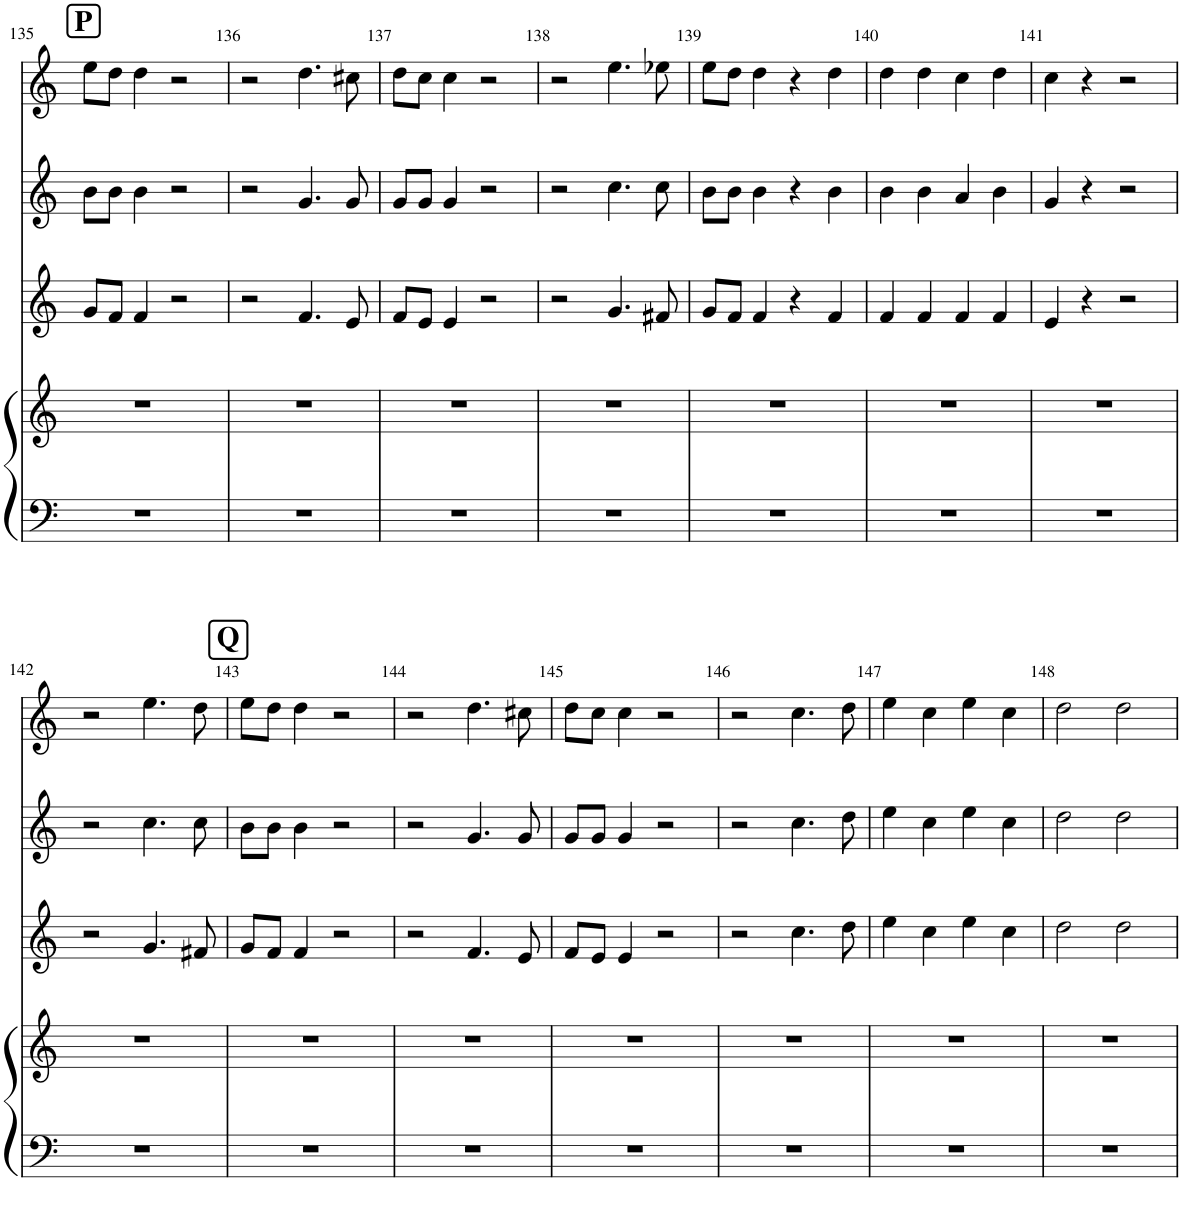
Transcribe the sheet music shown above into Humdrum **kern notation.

**kern	**kern	**kern	**kern	**kern
*part4	*part4	*part3	*part2	*part1
*staff5	*staff4	*staff3	*staff2	*staff1
*I"Piano	*	*I"Piano	*I"Piano	*I"Piano
*I'Pno	*	*I'Pno	*I'Pno	*I'Pno
!!LO:PB:g=z
*clefF4	*clefG2	*clefG2	*clefG2	*clefG2
*k[]	*k[]	*k[]	*k[]	*k[]
*M2/2	*M2/2	*M2/2	*M2/2	*M2/2
*met(c|)	*met(c|)	*met(c|)	*met(c|)	*met(c|)
!!LO:REH:place=s1:a:B:cj:fs=14:t=P
=135	=135	=135	=135	=135
1r	1r	8g/L	8b\L	8ee\L
.	.	8f/J	8b\J	8dd\J
.	.	4f/	4b\	4dd\
.	.	2r	2r	2r
=136	=136	=136	=136	=136
1r	1r	2r	2r	2r
.	.	4.f/	4.g/	4.dd\
.	.	8e/	8g/	8cc#X\
=137	=137	=137	=137	=137
1r	1r	8f/L	8g/L	8dd\L
.	.	8e/J	8g/J	8cc\J
.	.	4e/	4g/	4cc\
.	.	2r	2r	2r
=138	=138	=138	=138	=138
1r	1r	2r	2r	2r
.	.	4.g/	4.cc\	4.ee\
.	.	8f#X/	8cc\	8ee-X\
=139	=139	=139	=139	=139
1r	1r	8g/L	8b\L	8ee\L
.	.	8f/J	8b\J	8dd\J
.	.	4f/	4b\	4dd\
.	.	4r	4r	4r
.	.	4f/	4b\	4dd\
=140	=140	=140	=140	=140
1r	1r	4f/	4b\	4dd\
.	.	4f/	4b\	4dd\
.	.	4f/	4a/	4cc\
.	.	4f/	4b\	4dd\
=141	=141	=141	=141	=141
1r	1r	4e/	4g/	4cc\
.	.	4r	4r	4r
.	.	2r	2r	2r
!!LO:LB:g=z
=142	=142	=142	=142	=142
1r	1r	2r	2r	2r
.	.	4.g/	4.cc\	4.ee\
.	.	8f#X/	8cc\	8dd\
!!LO:REH:place=s1:a:B:cj:fs=14:t=Q
=143	=143	=143	=143	=143
1r	1r	8g/L	8b\L	8ee\L
.	.	8f/J	8b\J	8dd\J
.	.	4f/	4b\	4dd\
.	.	2r	2r	2r
=144	=144	=144	=144	=144
1r	1r	2r	2r	2r
.	.	4.f/	4.g/	4.dd\
.	.	8e/	8g/	8cc#X\
=145	=145	=145	=145	=145
1r	1r	8f/L	8g/L	8dd\L
.	.	8e/J	8g/J	8cc\J
.	.	4e/	4g/	4cc\
.	.	2r	2r	2r
=146	=146	=146	=146	=146
1r	1r	2r	2r	2r
.	.	4.cc\	4.cc\	4.cc\
.	.	8dd\	8dd\	8dd\
=147	=147	=147	=147	=147
1r	1r	4ee\	4ee\	4ee\
.	.	4cc\	4cc\	4cc\
.	.	4ee\	4ee\	4ee\
.	.	4cc\	4cc\	4cc\
=148	=148	=148	=148	=148
1r	1r	2dd\	2dd\	2dd\
.	.	2dd\	2dd\	2dd\
=	=	=	=	=
*-	*-	*-	*-	*-
